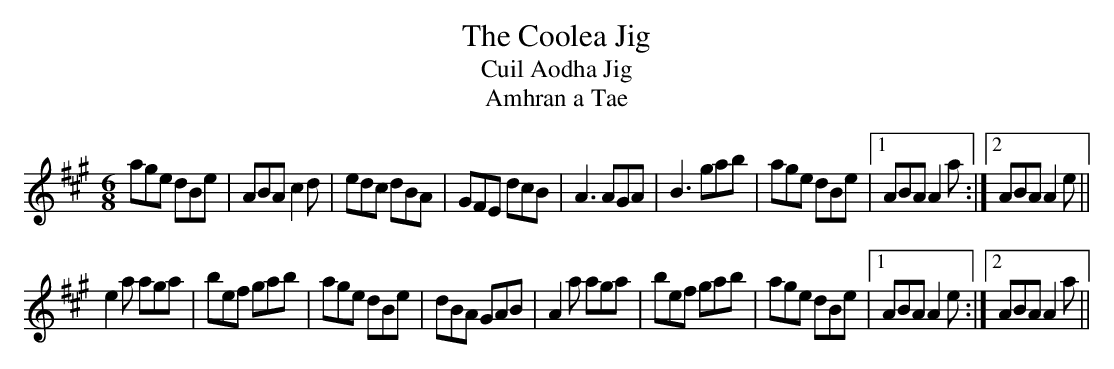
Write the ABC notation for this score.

X:1
T:Coolea Jig, The
T:Cuil Aodha Jig
T:Amhran a Tae
M:6/8
K:A
age dBe|ABA c2d|edc dBA|GFE dcB|A3 AGA|B3 gab|age dBe|1 ABA A2a:|2 ABA A2e||
e2a aga|bef gab|age dBe|dBA GAB|A2a aga|bef gab|age dBe|1 ABA A2e:|2 ABA A2a||
